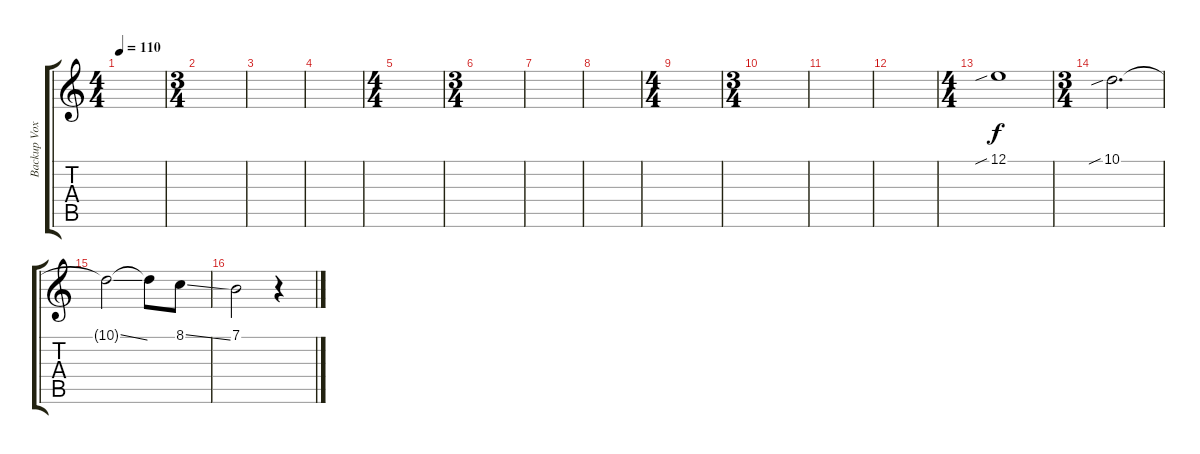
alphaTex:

\track ("Backup Vox 1" "Backup Vox") {instrument flute}
\staff {score tabs}
\tuning (E4 B3 G3 D3 A2 E2) {hide}
\ts (4 4)
\tempo 110
\clef g2
\ks c
|
\ts (3 4)
|
|
|
\ts (4 4)
|
\ts (3 4)
|
|
|
\ts (4 4)
|
\ts (3 4)
|
|
|
\ts (4 4)
12.1{sib}.1 |
\ts (3 4)
10.1{sib}.2{d} |
10.1{ss t}.2{volume 0} 10.1{t}.8 8.1{ss}.8 |
7.1.2 r.4
